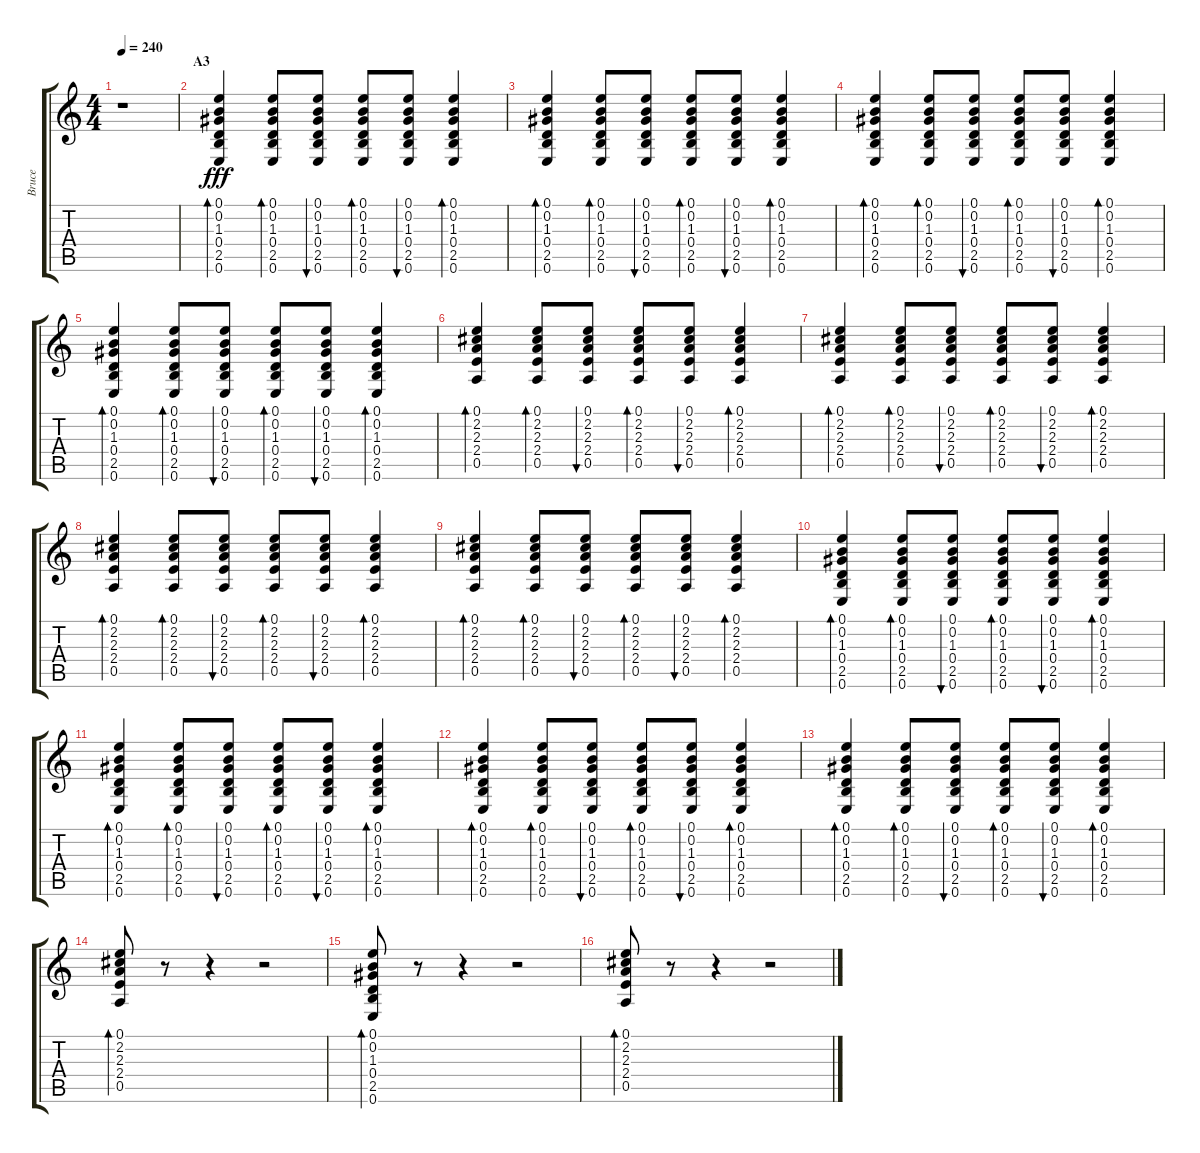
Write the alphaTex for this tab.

\track ("Bruce" "Bruce") {instrument acousticguitarnylon}
\staff {score tabs}
\tuning (E4 B3 G3 D3 A2 E2) {hide}
\ts (4 4)
\tempo 240
\clef g2
\ks c
r.1{dy fff} |
\section ("" "A3")
(0.1 0.2 1.3 0.4 2.5 0.6).4{bd 60 volume 6} (0.1 0.2 1.3 0.4 2.5 0.6).8{bd 60} (0.1 0.2 1.3 0.4 2.5 0.6).8{bu 60} (0.1 0.2 1.3 0.4 2.5 0.6).8{bd 60} (0.1 0.2 1.3 0.4 2.5 0.6).8{bu 60} (0.1 0.2 1.3 0.4 2.5 0.6).4{bd 60} |
(0.1 0.2 1.3 0.4 2.5 0.6).4{bd 60} (0.1 0.2 1.3 0.4 2.5 0.6).8{bd 60} (0.1 0.2 1.3 0.4 2.5 0.6).8{bu 60} (0.1 0.2 1.3 0.4 2.5 0.6).8{bd 60} (0.1 0.2 1.3 0.4 2.5 0.6).8{bu 60} (0.1 0.2 1.3 0.4 2.5 0.6).4{bd 60} |
(0.1 0.2 1.3 0.4 2.5 0.6).4{bd 60} (0.1 0.2 1.3 0.4 2.5 0.6).8{bd 60} (0.1 0.2 1.3 0.4 2.5 0.6).8{bu 60} (0.1 0.2 1.3 0.4 2.5 0.6).8{bd 60} (0.1 0.2 1.3 0.4 2.5 0.6).8{bu 60} (0.1 0.2 1.3 0.4 2.5 0.6).4{bd 60} |
(0.1 0.2 1.3 0.4 2.5 0.6).4{bd 60} (0.1 0.2 1.3 0.4 2.5 0.6).8{bd 60} (0.1 0.2 1.3 0.4 2.5 0.6).8{bu 60} (0.1 0.2 1.3 0.4 2.5 0.6).8{bd 60} (0.1 0.2 1.3 0.4 2.5 0.6).8{bu 60} (0.1 0.2 1.3 0.4 2.5 0.6).4{bd 60} |
(0.1 2.2 2.3 2.4 0.5).4{bd 60} (0.1 2.2 2.3 2.4 0.5).8{bd 60} (0.1 2.2 2.3 2.4 0.5).8{bu 60} (0.1 2.2 2.3 2.4 0.5).8{bd 60} (0.1 2.2 2.3 2.4 0.5).8{bu 60} (0.1 2.2 2.3 2.4 0.5).4{bd 60} |
(0.1 2.2 2.3 2.4 0.5).4{bd 60} (0.1 2.2 2.3 2.4 0.5).8{bd 60} (0.1 2.2 2.3 2.4 0.5).8{bu 60} (0.1 2.2 2.3 2.4 0.5).8{bd 60} (0.1 2.2 2.3 2.4 0.5).8{bu 60} (0.1 2.2 2.3 2.4 0.5).4{bd 60} |
(0.1 2.2 2.3 2.4 0.5).4{bd 60} (0.1 2.2 2.3 2.4 0.5).8{bd 60} (0.1 2.2 2.3 2.4 0.5).8{bu 60} (0.1 2.2 2.3 2.4 0.5).8{bd 60} (0.1 2.2 2.3 2.4 0.5).8{bu 60} (0.1 2.2 2.3 2.4 0.5).4{bd 60} |
(0.1 2.2 2.3 2.4 0.5).4{bd 60} (0.1 2.2 2.3 2.4 0.5).8{bd 60} (0.1 2.2 2.3 2.4 0.5).8{bu 60} (0.1 2.2 2.3 2.4 0.5).8{bd 60} (0.1 2.2 2.3 2.4 0.5).8{bu 60} (0.1 2.2 2.3 2.4 0.5).4{bd 60} |
(0.1 0.2 1.3 0.4 2.5 0.6).4{bd 60} (0.1 0.2 1.3 0.4 2.5 0.6).8{bd 60} (0.1 0.2 1.3 0.4 2.5 0.6).8{bu 60} (0.1 0.2 1.3 0.4 2.5 0.6).8{bd 60} (0.1 0.2 1.3 0.4 2.5 0.6).8{bu 60} (0.1 0.2 1.3 0.4 2.5 0.6).4{bd 60} |
(0.1 0.2 1.3 0.4 2.5 0.6).4{bd 60} (0.1 0.2 1.3 0.4 2.5 0.6).8{bd 60} (0.1 0.2 1.3 0.4 2.5 0.6).8{bu 60} (0.1 0.2 1.3 0.4 2.5 0.6).8{bd 60} (0.1 0.2 1.3 0.4 2.5 0.6).8{bu 60} (0.1 0.2 1.3 0.4 2.5 0.6).4{bd 60} |
(0.1 0.2 1.3 0.4 2.5 0.6).4{bd 60} (0.1 0.2 1.3 0.4 2.5 0.6).8{bd 60} (0.1 0.2 1.3 0.4 2.5 0.6).8{bu 60} (0.1 0.2 1.3 0.4 2.5 0.6).8{bd 60} (0.1 0.2 1.3 0.4 2.5 0.6).8{bu 60} (0.1 0.2 1.3 0.4 2.5 0.6).4{bd 60} |
(0.1 0.2 1.3 0.4 2.5 0.6).4{bd 60} (0.1 0.2 1.3 0.4 2.5 0.6).8{bd 60} (0.1 0.2 1.3 0.4 2.5 0.6).8{bu 60} (0.1 0.2 1.3 0.4 2.5 0.6).8{bd 60} (0.1 0.2 1.3 0.4 2.5 0.6).8{bu 60} (0.1 0.2 1.3 0.4 2.5 0.6).4{bd 60} |
(0.1 2.2 2.3 2.4 0.5).8{bd 60 volume 11} r.8 r.4 r.2 |
(0.1 0.2 1.3 0.4 2.5 0.6).8{bd 60} r.8 r.4 r.2 |
(0.1 2.2 2.3 2.4 0.5).8{bd 60} r.8 r.4 r.2
